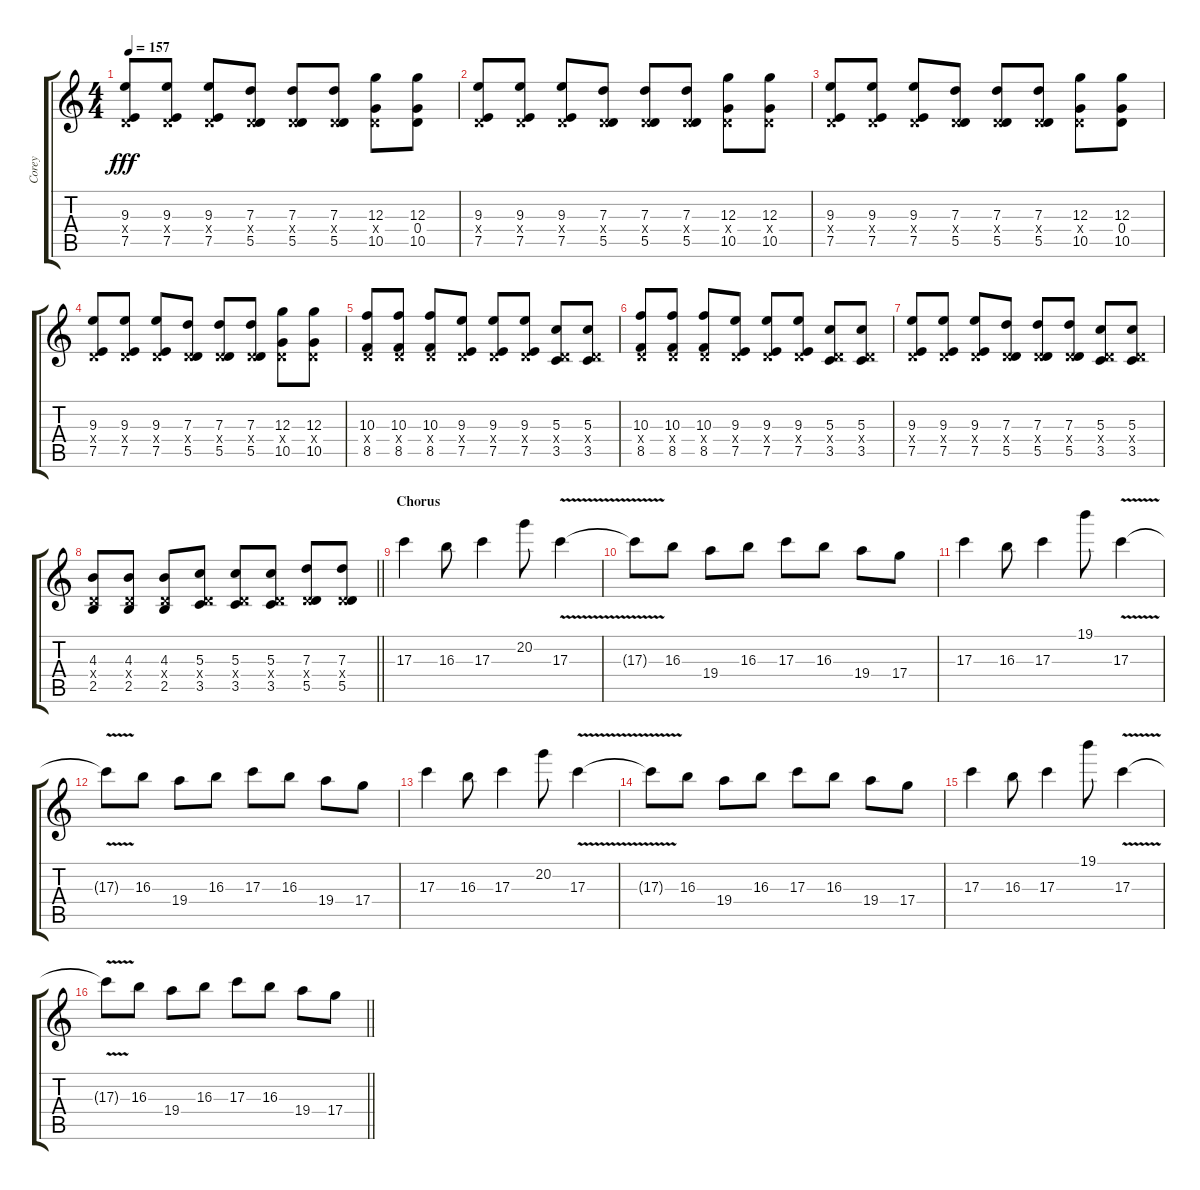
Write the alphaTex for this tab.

\track ("Corey" "Corey") {instrument distortionguitar}
\staff {score tabs}
\tuning (E4 B3 G3 D3 A2 D2) {hide}
\ts (4 4)
\tempo 157
\clef g2
\ks c
(9.3 0.4{x} 7.5).8{dy fff} (9.3 0.4{x} 7.5).8 (9.3 0.4{x} 7.5).8 (7.3 0.4{x} 5.5).8 (7.3 0.4{x} 5.5).8 (7.3 0.4{x} 5.5).8 (12.3 0.4{x} 10.5).8 (12.3 0.4 10.5).8 |
(9.3 0.4{x} 7.5).8 (9.3 0.4{x} 7.5).8 (9.3 0.4{x} 7.5).8 (7.3 0.4{x} 5.5).8 (7.3 0.4{x} 5.5).8 (7.3 0.4{x} 5.5).8 (12.3 0.4{x} 10.5).8 (12.3 0.4{x} 10.5).8 |
(9.3 0.4{x} 7.5).8 (9.3 0.4{x} 7.5).8 (9.3 0.4{x} 7.5).8 (7.3 0.4{x} 5.5).8 (7.3 0.4{x} 5.5).8 (7.3 0.4{x} 5.5).8 (12.3 0.4{x} 10.5).8 (12.3 0.4 10.5).8 |
(9.3 0.4{x} 7.5).8 (9.3 0.4{x} 7.5).8 (9.3 0.4{x} 7.5).8 (7.3 0.4{x} 5.5).8 (7.3 0.4{x} 5.5).8 (7.3 0.4{x} 5.5).8 (12.3 0.4{x} 10.5).8 (12.3 0.4{x} 10.5).8 |
(10.3 0.4{x} 8.5).8 (10.3 0.4{x} 8.5).8 (10.3 0.4{x} 8.5).8 (9.3 0.4{x} 7.5).8 (9.3 0.4{x} 7.5).8 (9.3 0.4{x} 7.5).8 (5.3 0.4{x} 3.5).8 (5.3 0.4{x} 3.5).8 |
(10.3 0.4{x} 8.5).8 (10.3 0.4{x} 8.5).8 (10.3 0.4{x} 8.5).8 (9.3 0.4{x} 7.5).8 (9.3 0.4{x} 7.5).8 (9.3 0.4{x} 7.5).8 (5.3 0.4{x} 3.5).8 (5.3 0.4{x} 3.5).8 |
(9.3 0.4{x} 7.5).8 (9.3 0.4{x} 7.5).8 (9.3 0.4{x} 7.5).8 (7.3 0.4{x} 5.5).8 (7.3 0.4{x} 5.5).8 (7.3 0.4{x} 5.5).8 (5.3 0.4{x} 3.5).8 (5.3 0.4{x} 3.5).8 |
\barLineRight lightlight
(4.3 0.4{x} 2.5).8 (4.3 0.4{x} 2.5).8 (4.3 0.4{x} 2.5).8 (5.3 0.4{x} 3.5).8 (5.3 0.4{x} 3.5).8 (5.3 0.4{x} 3.5).8 (7.3 0.4{x} 5.5).8 (7.3 0.4{x} 5.5).8 |
\section ("" "Chorus")
17.3.4{balance 16} 16.3.8 17.3.4 20.2.8 17.3{v}.4 |
17.3{t}.8 16.3.8 19.4.8 16.3.8 17.3.8 16.3.8 19.4.8 17.4.8 |
17.3.4{balance 16} 16.3.8 17.3.4 19.1.8 17.3{v}.4 |
17.3{t}.8 16.3.8 19.4.8 16.3.8 17.3.8 16.3.8 19.4.8 17.4.8 |
17.3.4{balance 16} 16.3.8 17.3.4 20.2.8 17.3{v}.4 |
17.3{t}.8 16.3.8 19.4.8 16.3.8 17.3.8 16.3.8 19.4.8 17.4.8 |
17.3.4{balance 16} 16.3.8 17.3.4 19.1.8 17.3{v}.4 |
\barLineRight lightlight
17.3{t}.8 16.3.8 19.4.8 16.3.8 17.3.8 16.3.8 19.4.8 17.4.8
